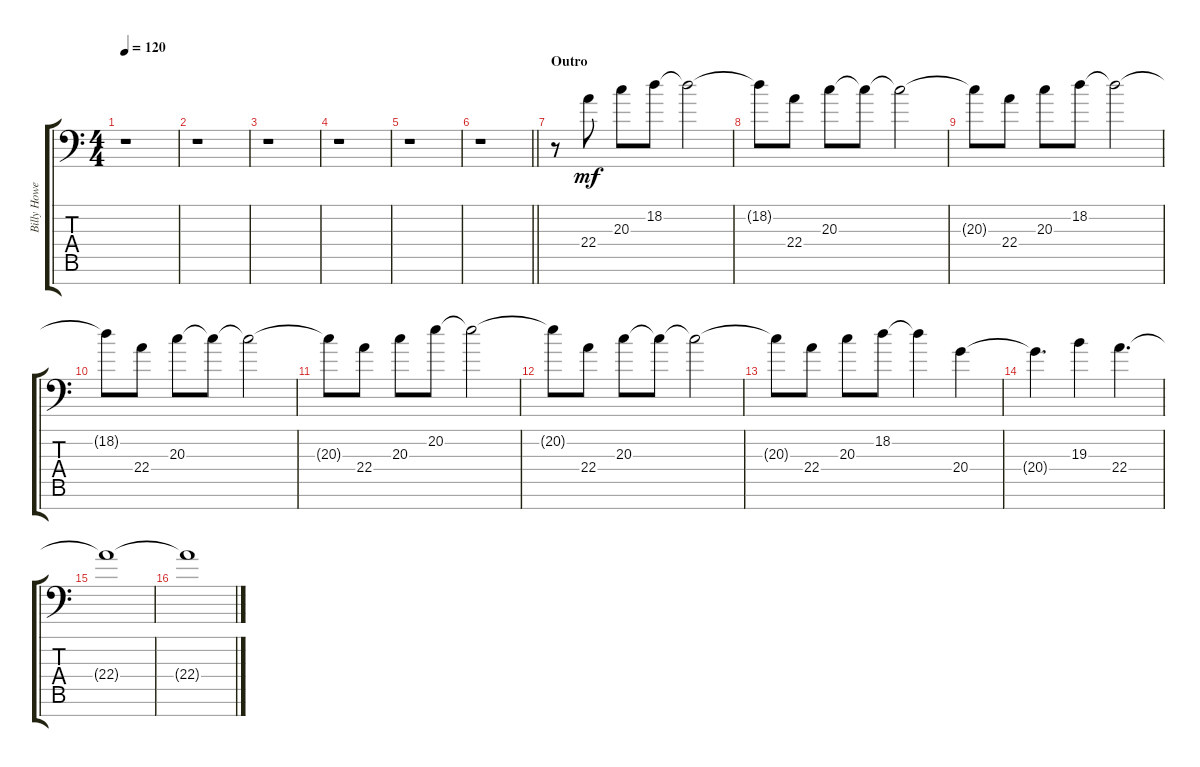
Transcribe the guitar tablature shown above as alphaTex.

\track ("Billy Howerdel (Piano)" "Billy Howe") {instrument electricgrandpiano}
\staff {score tabs}
\tuning (Db4 Ab3 E3 B2 Gb2 Db2 Ab1) {hide}
\ts (4 4)
\tempo 120
\clef f4
\ks c
r.1{dy f} |
r.1 |
r.1 |
r.1 |
r.1 |
\barLineRight lightlight
r.1 |
\section ("" "Outro")
r.8{instrument honkytonkpiano} 22.4.8{dy mf} 20.3.8 18.2.8 18.2{t}.2 |
18.2{t}.8 22.4.8 20.3.8 20.3{t}.8 20.3{t}.2 |
20.3{t}.8 22.4.8 20.3.8 18.2.8 18.2{t}.2 |
18.2{t}.8 22.4.8 20.3.8 20.3{t}.8 20.3{t}.2 |
20.3{t}.8 22.4.8 20.3.8 20.2.8 20.2{t}.2 |
20.2{t}.8 22.4.8 20.3.8 20.3{t}.8 20.3{t}.2 |
20.3{t}.8 22.4.8 20.3.8 18.2.8 18.2{t}.4 20.4.4 |
20.4{t}.4{d} 19.3.4 22.4.4{d} |
22.4{t}.1 |
22.4{t}.1
